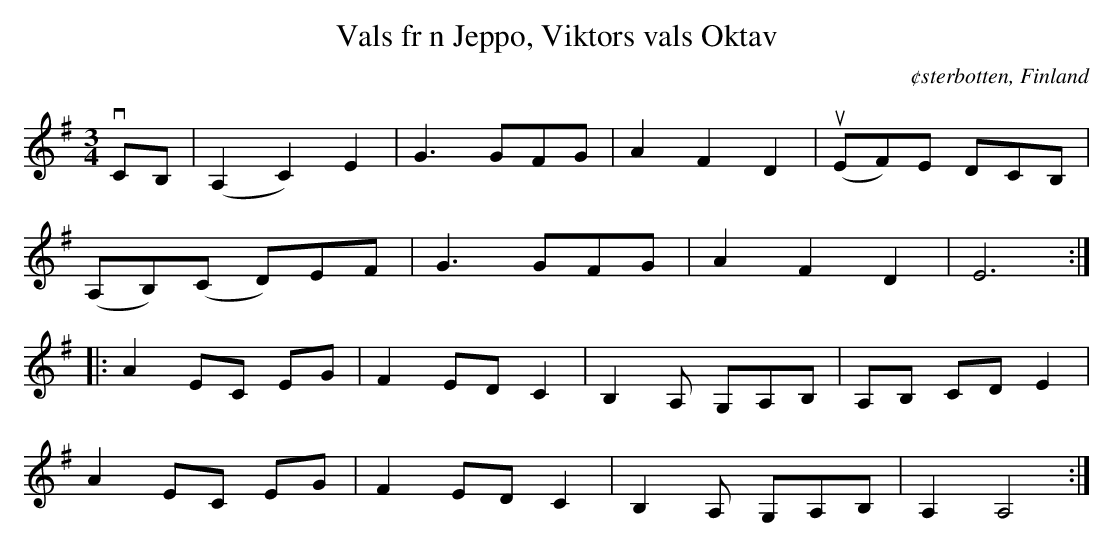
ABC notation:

X:1
T:Vals fr n Jeppo, Viktors vals Oktav
O:¢sterbotten, Finland
M:3/4
L:1/8
K:Ador
vCB, | (A,2 C2) E2 | G3/1GFG | A2 F2 D2 | u(EF)E DCB, |
      (A,B,)(C D)EF  | G3/1GFG | A2 F2 D2 | E6:|
|: A2 EC EG | F2 EDC2 | B,2A, G,A,B, | A,B, CD E2 |
   A2 EC EG | F2 EDC2 | B,2A, G,A,B, | A,2 A,4 :|
